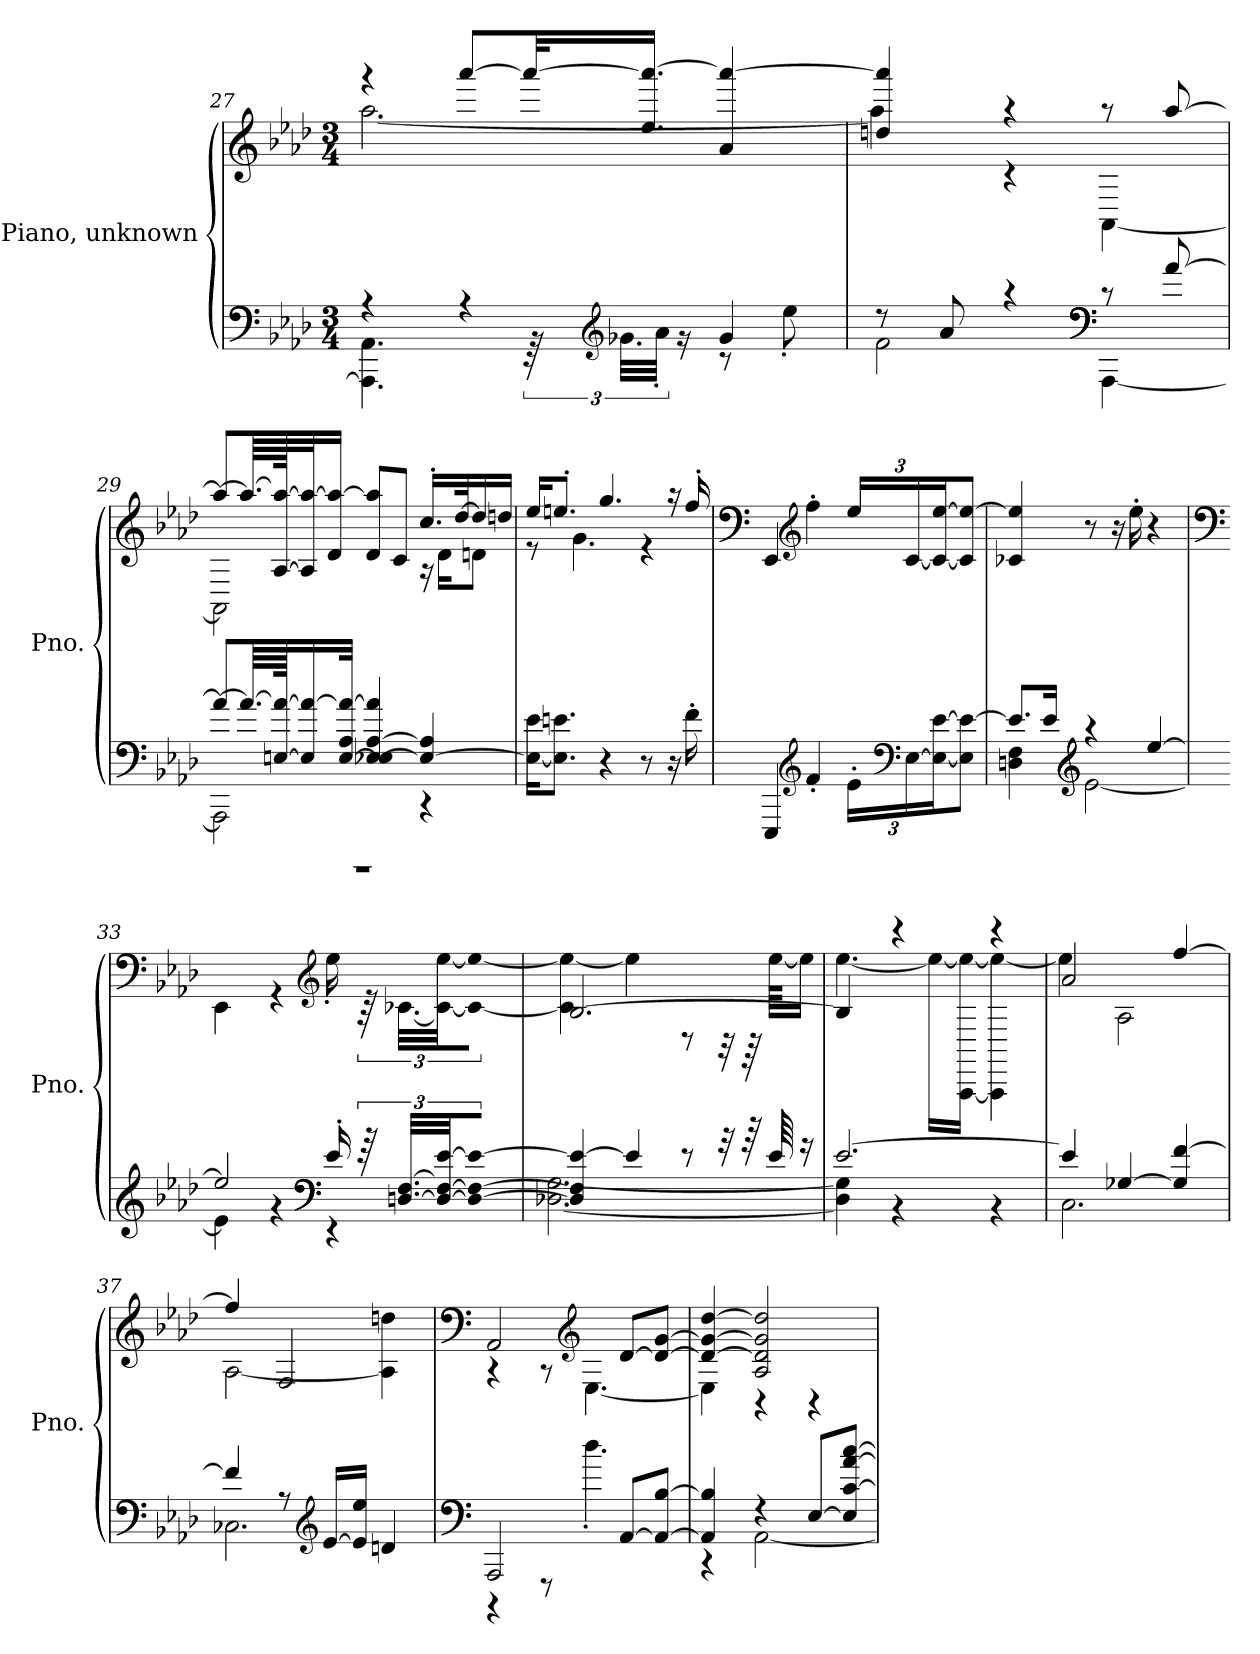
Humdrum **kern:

**kern	**kern
*part1	*part1
*staff2	*staff1
*I"Piano, unknown	*
*I'Pno.	*
!!LO:PB:g=z
*clefF4	*clefG2
*k[b-e-a-d-]	*k[b-e-a-d-]
*M3/4	*M3/4
=27	=27
*^	*^
4r	4.AAA-\] 4.AA-\	4r	[2.aa-\
4r	.	[8aaa-/L	.
.	96r	32aaa-/KL_	.
*clefG2	*	*	*
.	48.g-X\LLL	.	.
.	.	16.ee-/ 16.aaa-/_JJ	.
.	48a-'\JJJ	.	.
.	16r	.	.
4g-/	8r	4a-/ 4aaa-/_	.
.	8ee-'\	.	.
=28	=28	=28	=28
8r	2f\	4ddn/ 4aaa-/]	4aa-\]
8a-/	.	.	.
4r	.	4r	4r
*clefF4	*	*	*
8r	[4AAA-\	8r	[4AA-\
[8a-/	.	[8aa-/	.
=29	=29	=29	=29
8a-/L_	2AAA-\]	8aa-/L_	2AA-\]
64.a-/LLL_	.	64.aa-/LLL_	.
[128En/ 128a-/_JJK	.	[128A-/ 128aa-/_JK	.
16E/] 16a-/_	.	32A-/] 32aa-/_J	.
.	.	16d-/ 16aa-/_JJ	.
[32E/ 32A-/ 32a-/_JJk	.	.	.
[4E-X/ 4E/] [4A-/ 4a-/]	.	8d-/ 8aa-/]L	.
.	.	8c/J	.
4E-/_ 4A-/]	4r	16.cc'/LL	16r
.	.	.	16d-\KL
.	.	[32dd-/K	.
.	.	16dd-/]	8dn\J
.	.	16ddn/JJ	.
*v	*v	*	*
!!LO:LB:g=z	!!
=30	=30	=30
16E-\_ 16e-\KL	16ee-/KL	8r
8.E-\] 8.en\J	8.een'/J	.
.	.	4.g\
4r	4.gg/	.
8r	.	4r
16r	16r	.
16f'\	16ff'/	.
*	*v	*v
=31	=31
*	*clefF4
4EEE-/	4EE-/
*clefG2	*clefG2
4f'/	4ff'\
*Xbrackettup	*Xbrackettup
24e-'\LL	24ee-/LL
*clefF4	*
[24E-\	[24c/
24E-\_ [24e-\J	24c/_ [24ee-/J
8E-\] 8e-\_J	8c/] 8ee-/_J
=32	=32
*^	*
8.e-/L]	4Dn\ 4F\	4c-X/ 4ee-/]
16e-/Jk	.	.
*clefG2	*	*
4r	[2e-\	8r
.	.	16r
.	.	16ee-'\
[4ee-/	.	4r
!!LO:LB:g=z
=33	=33	=33
*	*	*clefF4
*	*	*^
2ee-/]	4e-\]	2.r	4EE-\
.	4r	.	4r
*clefF4	*	*clefG2	*
16e-'/	4r	.	16ee-'\
*brackettup	*	*	*brackettup
96r	.	.	96r
[48.Dn/ [48.F/LLL	.	.	[48.c-X\LLL
48D/_ 48F/_ [48e-/JJ	.	.	48c-\_ [48ee-\JJ
8D/_ 8F/_ 8e-/_J	.	.	8c-\_ 8ee-\_J
=34	=34	=34	=34
4D/] 4F/] 4e-/_	[2.D-X\ [2.G\	[2.B-/	4c-\] 4ee-\_
4e-/]	.	.	4ee-\]
8r	.	.	8r
32r	.	.	32r
64r	.	.	64r
64e-/	.	.	[64ee-\KKLL
16r	.	.	16ee-\JJ]
=35	=35	=35	=35
[2.e-/	4D-\] 4G\]	4B-/]	[4.ee-\
.	4r	4r	.
.	.	.	16ee-\LL_
.	.	.	[16AAA-\ 16ee-\_JJ
.	4r	4r	4AAA-\] 4ee-\_
=36	=36	=36	=36
4e-/]	2.C\	2a-/	4ee-\]
[4G-X/	.	.	2A-\
4G-/] [4f/	.	[4ff/	.
!!LO:LB:g=z	!!
=37	=37	=37	=37
4f/]	2.C-X\	4ff/]	[2A-\
8r	.	2F/	.
*clefG2	*	*	*
[16e-/LL	.	.	.
16e-/] 16ee-/JJ	.	.	.
4dn/	.	.	4A-\] 4ddn\
=38	=38	=38	=38
*clefF4	*	*clefF4	*
2AAA-/	4r	2AA-/	4r
.	8r	.	8r
*	*	*clefG2	*
.	4.dd-'\	.	[4.E-\
[8AA-/L	.	[8d-/L	.
8AA-/_ [8B-/J	.	8d-/_ [8g/J	.
=39	=39	=39	=39
4AA-/] 4B-/]	4r	4d-/_ 4g/_ [4dd-/	4E-\]
4r	[2AA-\	2A-/ 2d-/] 2g/] 2dd-/]	4r
[8E-/L	.	.	4r
8E-/] [8c/ [8a-/ [8cc/J	.	.	.
*v	*v	*	*
*	*v	*v
=	=
*-	*-
